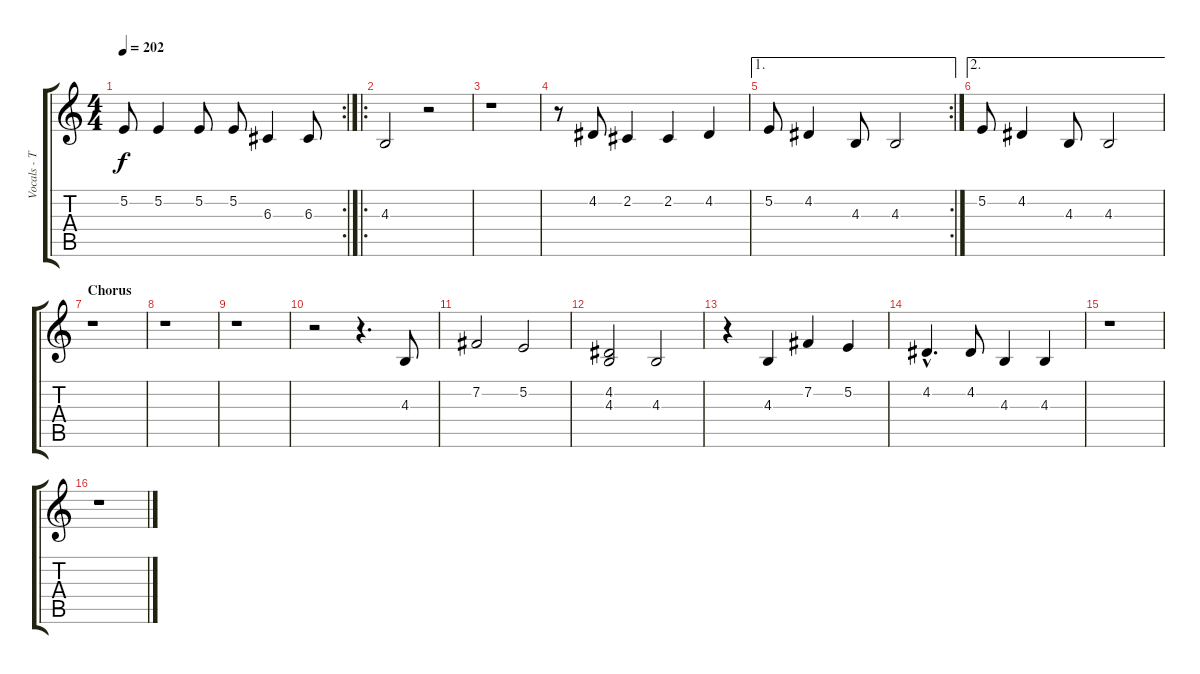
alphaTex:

\track ("Vocals - Tom" "Vocals - T") {instrument tenorsax}
\staff {score tabs}
\tuning (E4 B3 G3 D3 A2 E2) {hide}
\rc 2
\ts (4 4)
\tempo 202
\clef g2
\ks c
5.2.8{dy f} 5.2.4 5.2.8 5.2.8 6.3.4 6.3.8 |
\ro
4.3.2 r.2 |
r.1 |
r.8 4.2.8 2.2.4 2.2.4 4.2.4 |
\ae 1
\rc 2
5.2.8 4.2.4 4.3.8 4.3.2 |
\ae 2
5.2.8 4.2.4 4.3.8 4.3.2 |
\section ("" "Chorus")
r.1 |
r.1 |
r.1 |
r.2 r.4{d} 4.3.8 |
7.2.2 5.2.2 |
(4.2 4.3).2 4.3.2 |
r.4 4.3.4 7.2.4 5.2.4 |
4.2{hac}.4{d} 4.2.8 4.3.4 4.3.4 |
r.1 |
r.1
